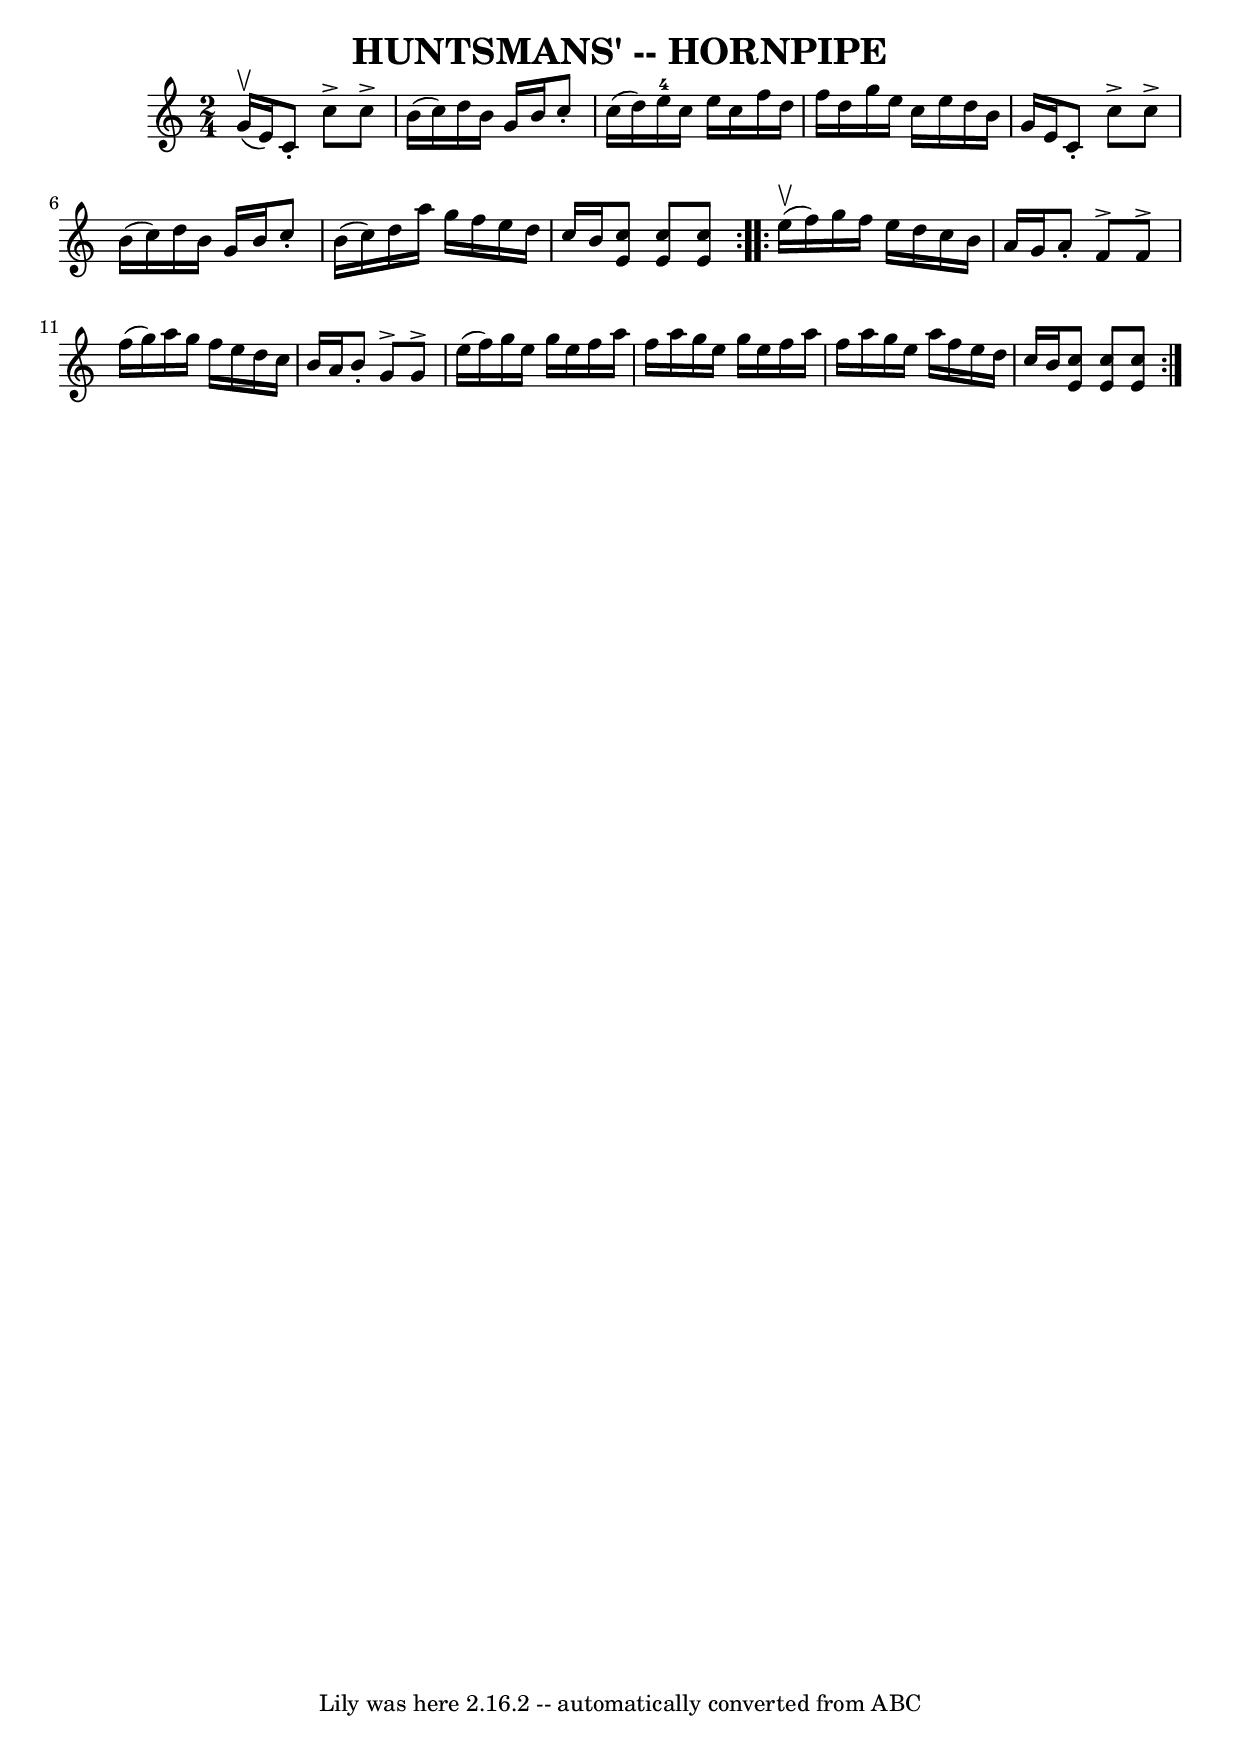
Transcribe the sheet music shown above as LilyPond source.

\version "2.7.40"
\include "Mammoth.ily"
\header {
	%% book = "Ryan's Mammoth Collection of Fiddle Tunes"
	crossRefNumber = "1"
	footnotes = ""
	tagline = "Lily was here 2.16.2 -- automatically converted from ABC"
	title = "HUNTSMANS' -- HORNPIPE"
}
voicedefault =  {


\repeat volta 2 {
\time 2/4 
\key c \major g'16 (^\upbow e'16)       |
 c'8 -.   
c''8^\accent c''8^\accent b'16 (c''16)   |
 d''16 b'16   
 g'16 b'16 c''8 -. c''16 (d''16)   |
 e''16-4   
c''16 e''16 c''16 f''16 d''16 f''16 d''16    |
 g''16 
 e''16 c''16 e''16 d''16 b'16 g'16 e'16    |
     
|
 c'8 -. c''8^\accent c''8^\accent b'16 (c''16)   
|
 d''16 b'16 g'16 b'16 c''8 -. b'16 (c''16)   
|
 d''16 a''16 g''16 f''16 e''16 d''16 c''16 b'16  
  |
 << c''8 e'8   >> << c''8 e'8   >> << c''8 e'8   >>   
}     \repeat volta 2 { e''16 (^\upbow f''16)       |
 g''16   
 f''16 e''16 d''16 c''16 b'16 a'16 g'16    |
 a'8 -.  
 f'8^\accent f'8^\accent f''16 (g''16)   |
 a''16 g''16  
 f''16 e''16 d''16 c''16 b'16 a'16    |
 b'8 -. g'8 
^\accent g'8^\accent e''16 (f''16)   |
     |
 g''16   
 e''16 g''16 e''16 f''16 a''16 f''16 a''16    |
   
g''16 e''16 g''16 e''16 f''16 a''16 f''16 a''16    
|
 g''16 e''16 a''16 f''16 e''16 d''16 c''16 b'16  
  |
 << c''8 e'8   >> << c''8 e'8   >> << c''8 e'8   >>   
}   
}

\score{
    <<

	\context Staff="default"
	{
	    \voicedefault 
	}

    >>
	\layout {
	}
	\midi {}
}
